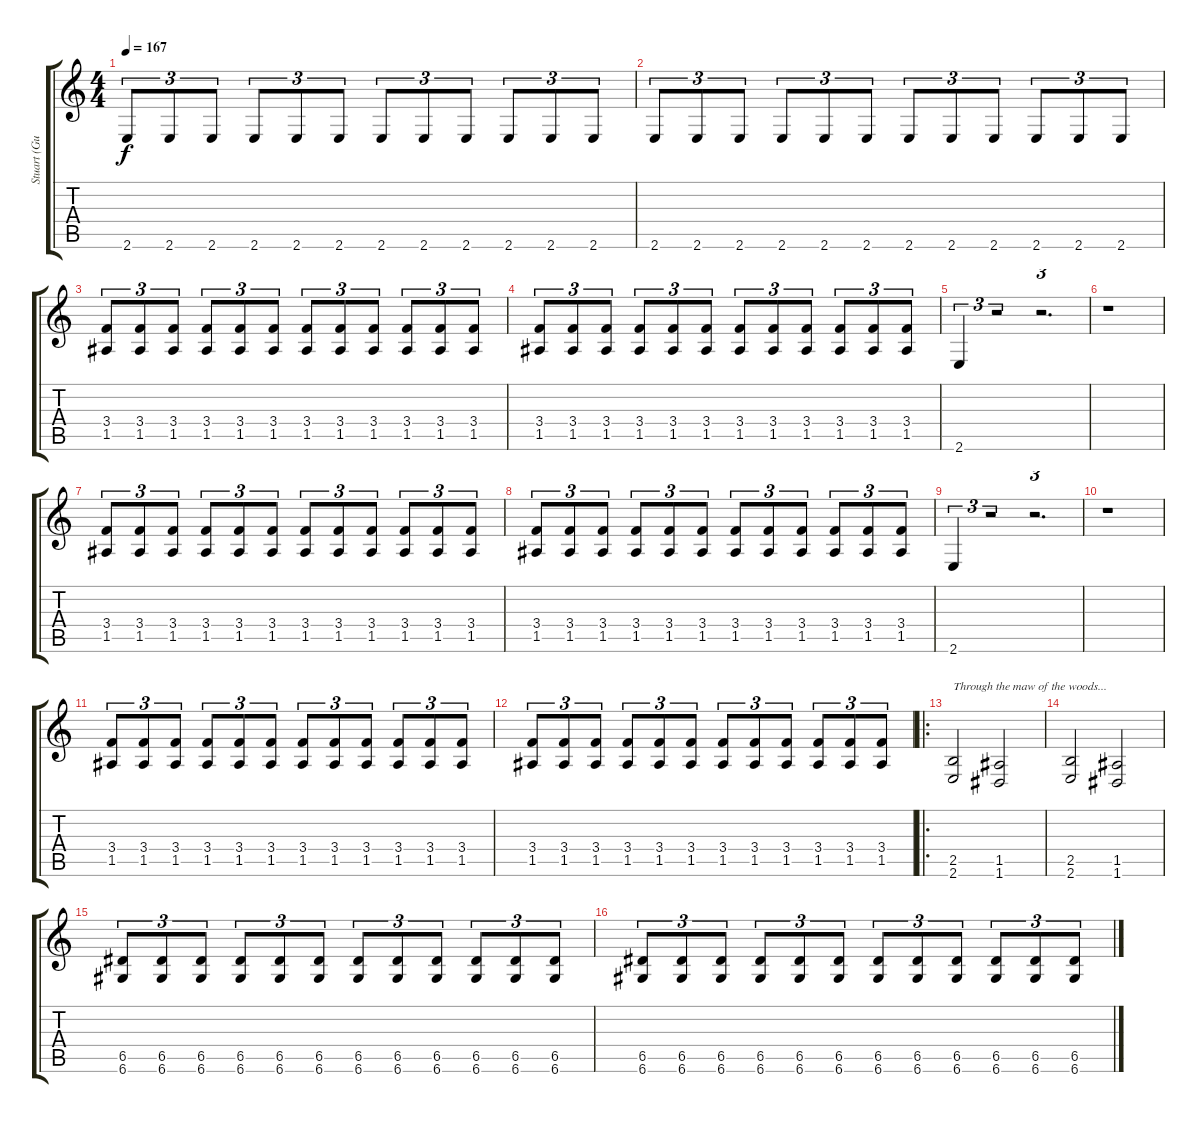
\track ("Stuart (Guitar)" "Stuart (Gu") {instrument distortionguitar}
\staff {score tabs}
\tuning (E4 B3 G3 D3 A2 D2) {hide}
\ts (4 4)
\tempo 167
\clef g2
\ks c
2.6.8{tu (3 2) dy f} 2.6.8{tu (3 2)} 2.6.8{tu (3 2)} 2.6.8{tu (3 2)} 2.6.8{tu (3 2)} 2.6.8{tu (3 2)} 2.6.8{tu (3 2)} 2.6.8{tu (3 2)} 2.6.8{tu (3 2)} 2.6.8{tu (3 2)} 2.6.8{tu (3 2)} 2.6.8{tu (3 2)} |
2.6.8{tu (3 2)} 2.6.8{tu (3 2)} 2.6.8{tu (3 2)} 2.6.8{tu (3 2)} 2.6.8{tu (3 2)} 2.6.8{tu (3 2)} 2.6.8{tu (3 2)} 2.6.8{tu (3 2)} 2.6.8{tu (3 2)} 2.6.8{tu (3 2)} 2.6.8{tu (3 2)} 2.6.8{tu (3 2)} |
(3.4 1.5).8{tu (3 2)} (3.4 1.5).8{tu (3 2)} (3.4 1.5).8{tu (3 2)} (3.4 1.5).8{tu (3 2)} (3.4 1.5).8{tu (3 2)} (3.4 1.5).8{tu (3 2)} (3.4 1.5).8{tu (3 2)} (3.4 1.5).8{tu (3 2)} (3.4 1.5).8{tu (3 2)} (3.4 1.5).8{tu (3 2)} (3.4 1.5).8{tu (3 2)} (3.4 1.5).8{tu (3 2)} |
(3.4 1.5).8{tu (3 2)} (3.4 1.5).8{tu (3 2)} (3.4 1.5).8{tu (3 2)} (3.4 1.5).8{tu (3 2)} (3.4 1.5).8{tu (3 2)} (3.4 1.5).8{tu (3 2)} (3.4 1.5).8{tu (3 2)} (3.4 1.5).8{tu (3 2)} (3.4 1.5).8{tu (3 2)} (3.4 1.5).8{tu (3 2)} (3.4 1.5).8{tu (3 2)} (3.4 1.5).8{tu (3 2)} |
2.6.4{tu (3 2)} r.2{tu (3 2)} r.2{d tu (3 2)} |
r.1 |
(3.4 1.5).8{tu (3 2)} (3.4 1.5).8{tu (3 2)} (3.4 1.5).8{tu (3 2)} (3.4 1.5).8{tu (3 2)} (3.4 1.5).8{tu (3 2)} (3.4 1.5).8{tu (3 2)} (3.4 1.5).8{tu (3 2)} (3.4 1.5).8{tu (3 2)} (3.4 1.5).8{tu (3 2)} (3.4 1.5).8{tu (3 2)} (3.4 1.5).8{tu (3 2)} (3.4 1.5).8{tu (3 2)} |
(3.4 1.5).8{tu (3 2)} (3.4 1.5).8{tu (3 2)} (3.4 1.5).8{tu (3 2)} (3.4 1.5).8{tu (3 2)} (3.4 1.5).8{tu (3 2)} (3.4 1.5).8{tu (3 2)} (3.4 1.5).8{tu (3 2)} (3.4 1.5).8{tu (3 2)} (3.4 1.5).8{tu (3 2)} (3.4 1.5).8{tu (3 2)} (3.4 1.5).8{tu (3 2)} (3.4 1.5).8{tu (3 2)} |
2.6.4{tu (3 2)} r.2{tu (3 2)} r.2{d tu (3 2)} |
r.1 |
(3.4 1.5).8{tu (3 2)} (3.4 1.5).8{tu (3 2)} (3.4 1.5).8{tu (3 2)} (3.4 1.5).8{tu (3 2)} (3.4 1.5).8{tu (3 2)} (3.4 1.5).8{tu (3 2)} (3.4 1.5).8{tu (3 2)} (3.4 1.5).8{tu (3 2)} (3.4 1.5).8{tu (3 2)} (3.4 1.5).8{tu (3 2)} (3.4 1.5).8{tu (3 2)} (3.4 1.5).8{tu (3 2)} |
(3.4 1.5).8{tu (3 2)} (3.4 1.5).8{tu (3 2)} (3.4 1.5).8{tu (3 2)} (3.4 1.5).8{tu (3 2)} (3.4 1.5).8{tu (3 2)} (3.4 1.5).8{tu (3 2)} (3.4 1.5).8{tu (3 2)} (3.4 1.5).8{tu (3 2)} (3.4 1.5).8{tu (3 2)} (3.4 1.5).8{tu (3 2)} (3.4 1.5).8{tu (3 2)} (3.4 1.5).8{tu (3 2)} |
\ro
(2.5 2.6).2{txt "Through the maw of the woods..."} (1.5 1.6).2 |
(2.5 2.6).2 (1.5 1.6).2 |
(6.5 6.6).8{tu (3 2)} (6.5 6.6).8{tu (3 2)} (6.5 6.6).8{tu (3 2)} (6.5 6.6).8{tu (3 2)} (6.5 6.6).8{tu (3 2)} (6.5 6.6).8{tu (3 2)} (6.5 6.6).8{tu (3 2)} (6.5 6.6).8{tu (3 2)} (6.5 6.6).8{tu (3 2)} (6.5 6.6).8{tu (3 2)} (6.5 6.6).8{tu (3 2)} (6.5 6.6).8{tu (3 2)} |
(6.5 6.6).8{tu (3 2)} (6.5 6.6).8{tu (3 2)} (6.5 6.6).8{tu (3 2)} (6.5 6.6).8{tu (3 2)} (6.5 6.6).8{tu (3 2)} (6.5 6.6).8{tu (3 2)} (6.5 6.6).8{tu (3 2)} (6.5 6.6).8{tu (3 2)} (6.5 6.6).8{tu (3 2)} (6.5 6.6).8{tu (3 2)} (6.5 6.6).8{tu (3 2)} (6.5 6.6).8{tu (3 2)}
